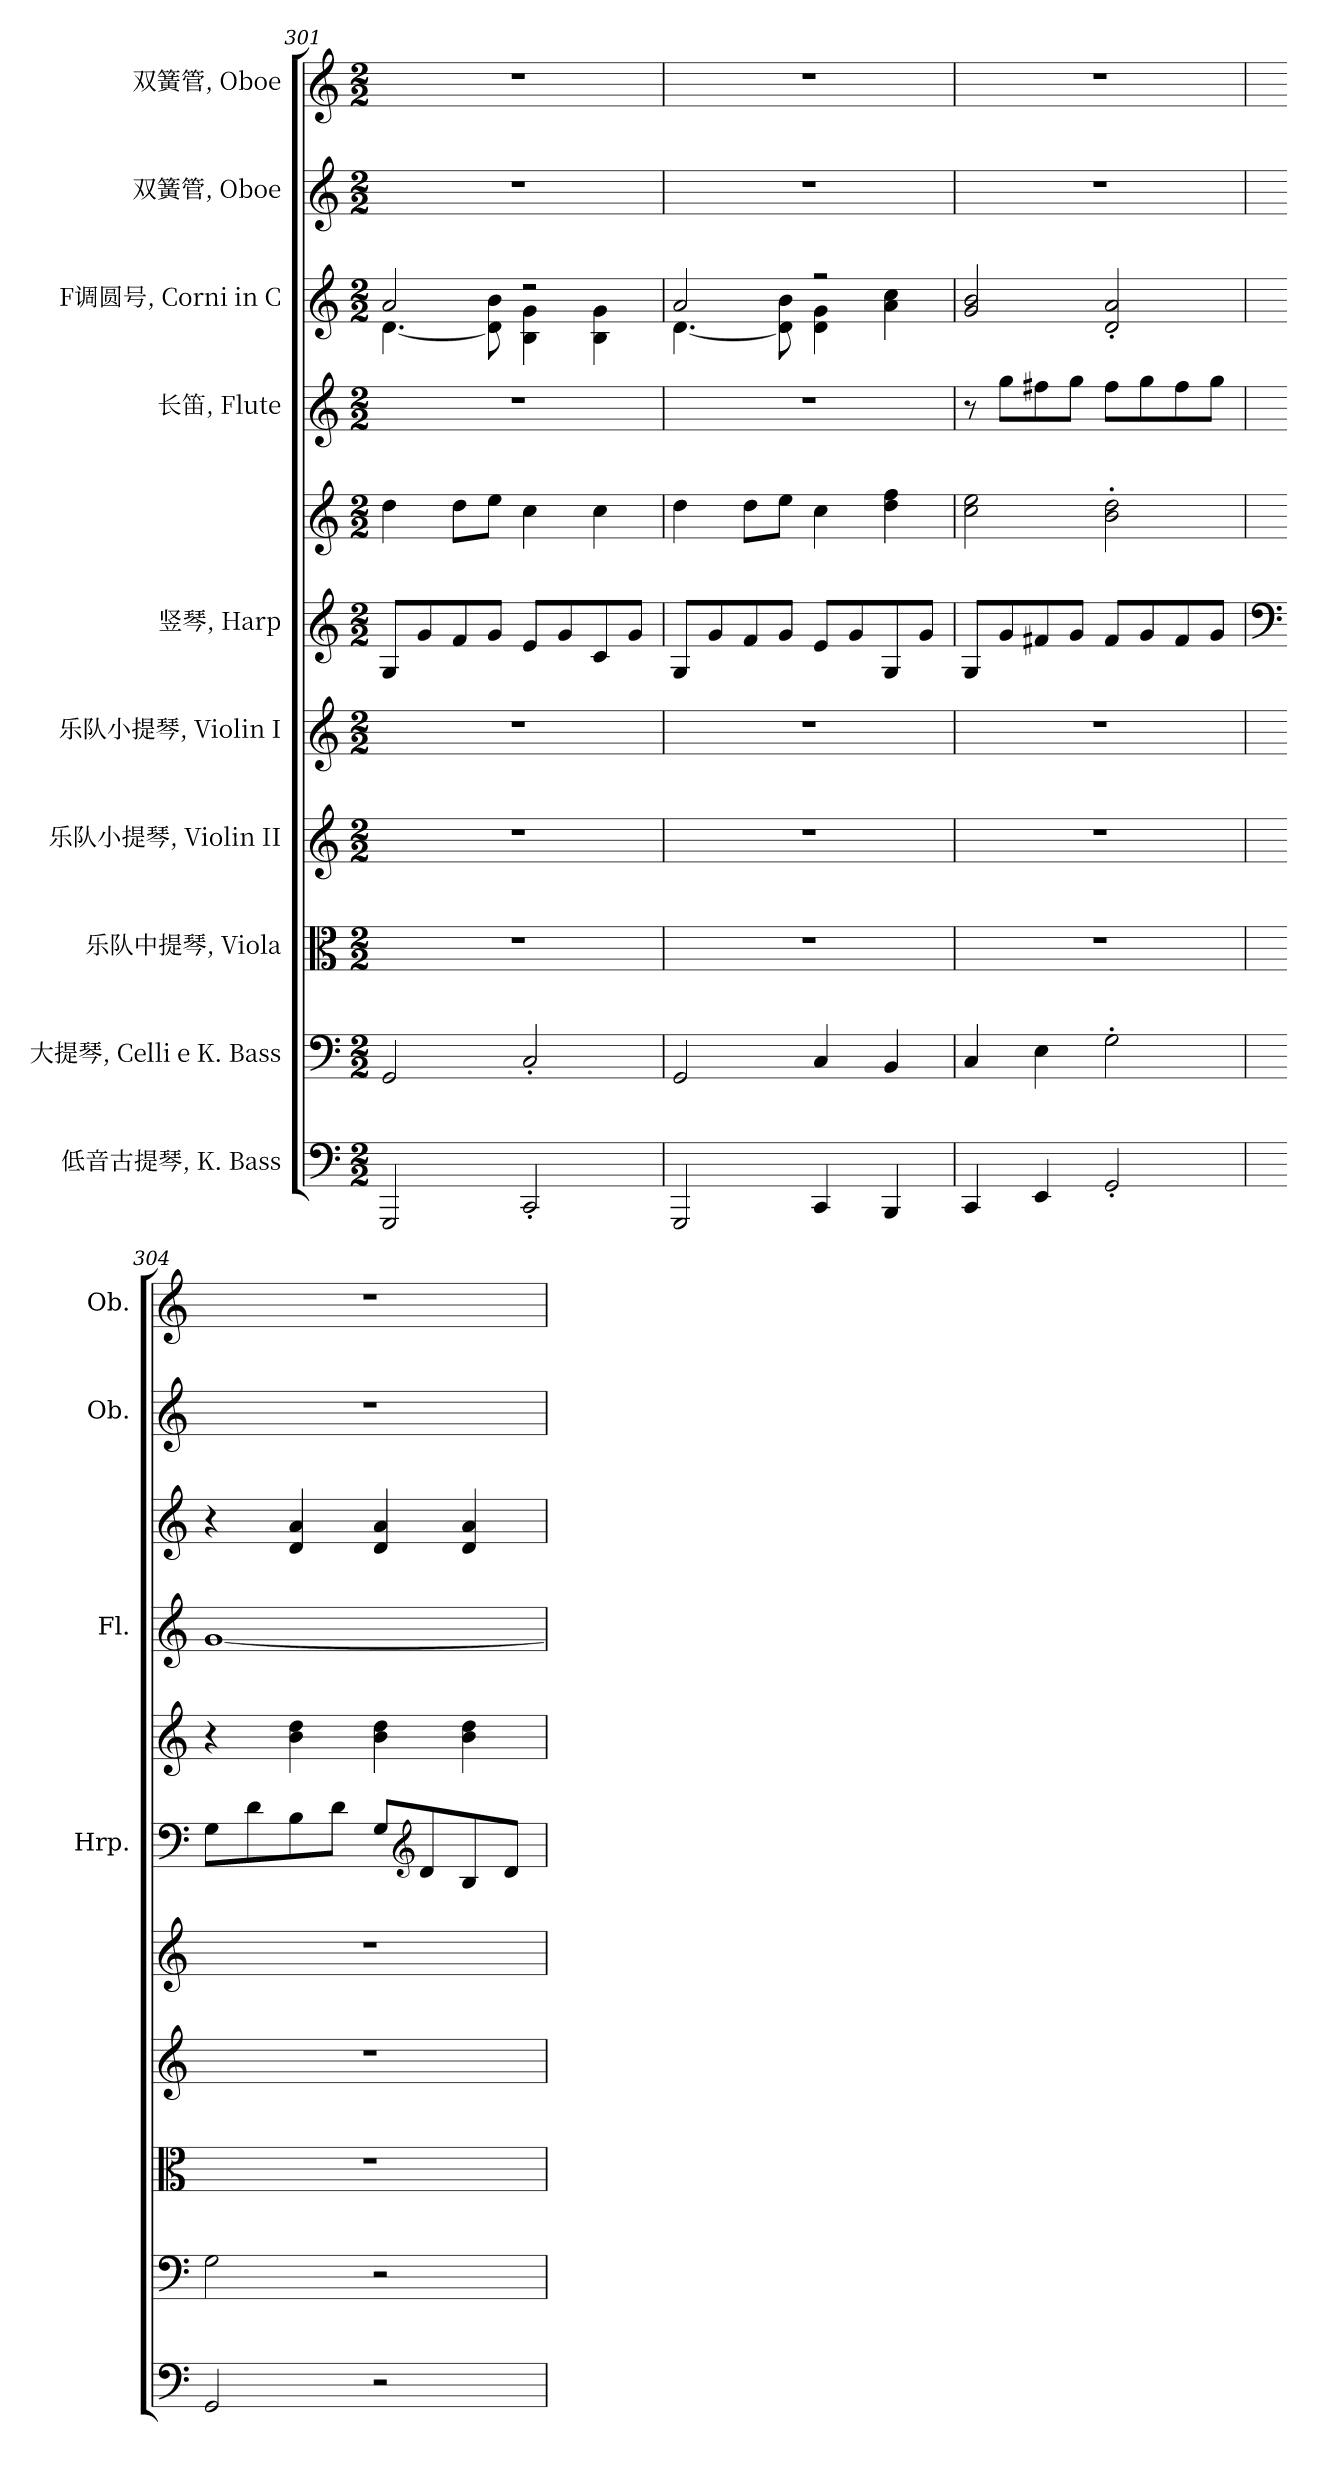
**kern	**kern	**kern	**kern	**kern	**kern	**kern	**kern	**kern	**kern	**kern
*part10	*part9	*part8	*part7	*part6	*part5	*part5	*part4	*part3	*part2	*part1
*staff11	*staff10	*staff9	*staff8	*staff7	*staff6	*staff5	*staff4	*staff3	*staff2	*staff1
*I"低音古提琴, K. Bass	*I"大提琴, Celli e K. Bass	*I"乐队中提琴, Viola	*I"乐队小提琴, Violin II	*I"乐队小提琴, Violin I	*I"竖琴, Harp	*	*I"长笛, Flute	*I"F调圆号, Corni in C	*I"双簧管, Oboe	*I"双簧管, Oboe
*	*	*	*	*	*I'Hrp.	*	*I'Fl.	*	*I'Ob.	*I'Ob.
*clefF4	*clefF4	*clefC3	*clefG2	*clefG2	*clefG2	*clefG2	*clefG2	*clefG2	*clefG2	*clefG2
*	*	*	*	*	*	*	*	*ITrd4c7	*	*
*k[]	*k[]	*k[]	*k[]	*k[]	*k[]	*k[]	*k[]	*k[b-]	*k[]	*k[]
*M2/2	*M2/2	*M2/2	*M2/2	*M2/2	*M2/2	*M2/2	*M2/2	*M2/2	*M2/2	*M2/2
=301	=301	=301	=301	=301	=301	=301	=301	=301	=301	=301
*	*	*	*	*	*	*	*	*^	*	*
2GGG/	2GG/	1r	1r	1r	8G/L	4dd\	1r	2d/	[4.G\	1r	1r
.	.	.	.	.	8g/	.	.	.	.	.	.
.	.	.	.	.	8f/	8dd\L	.	.	.	.	.
.	.	.	.	.	8g/J	8ee\J	.	.	8G\] 8e\	.	.
2CC'/	2C'/	.	.	.	8e/L	4cc\	.	2r	4E\ 4c\	.	.
.	.	.	.	.	8g/	.	.	.	.	.	.
.	.	.	.	.	8c/	4cc\	.	.	4E\ 4c\	.	.
.	.	.	.	.	8g/J	.	.	.	.	.	.
=302	=302	=302	=302	=302	=302	=302	=302	=302	=302	=302	=302
2GGG/	2GG/	1r	1r	1r	8G/L	4dd\	1r	2d/	[4.G\	1r	1r
.	.	.	.	.	8g/	.	.	.	.	.	.
.	.	.	.	.	8f/	8dd\L	.	.	.	.	.
.	.	.	.	.	8g/J	8ee\J	.	.	8G\] 8e\	.	.
4CC/	4C/	.	.	.	8e/L	4cc\	.	2r	4G\ 4c\	.	.
.	.	.	.	.	8g/	.	.	.	.	.	.
4BBB/	4BB/	.	.	.	8G/	4dd\ 4ff\	.	.	4d\ 4f\	.	.
.	.	.	.	.	8g/J	.	.	.	.	.	.
*	*	*	*	*	*	*	*	*v	*v	*	*
=303	=303	=303	=303	=303	=303	=303	=303	=303	=303	=303
4CC/	4C/	1r	1r	1r	8G/L	2cc\ 2ee\	8r	2c/ 2e/	1r	1r
.	.	.	.	.	8g/	.	8gg\L	.	.	.
4EE/	4E\	.	.	.	8f#X/	.	8ff#X\	.	.	.
.	.	.	.	.	8g/J	.	8gg\J	.	.	.
2GG'/	2G'\	.	.	.	8f#/L	2b\' 2dd\'	8ff#\L	2G/' 2d/'	.	.
.	.	.	.	.	8g/	.	8gg\	.	.	.
.	.	.	.	.	8f#/	.	8ff#\	.	.	.
.	.	.	.	.	8g/J	.	8gg\J	.	.	.
!!LO:PB:g=z
=304	=304	=304	=304	=304	=304	=304	=304	=304	=304	=304
*	*	*	*	*	*clefF4	*	*	*	*	*
2GG/	2G\	1r	1r	1r	8G\L	4r	[1g	4r	1r	1r
.	.	.	.	.	8d\	.	.	.	.	.
.	.	.	.	.	8B\	4b\ 4dd\	.	4G/ 4d/	.	.
.	.	.	.	.	8d\J	.	.	.	.	.
2r	2r	.	.	.	8G/L	4b\ 4dd\	.	4G/ 4d/	.	.
*	*	*	*	*	*clefG2	*	*	*	*	*
.	.	.	.	.	8d/	.	.	.	.	.
.	.	.	.	.	8B/	4b\ 4dd\	.	4G/ 4d/	.	.
.	.	.	.	.	8d/J	.	.	.	.	.
=	=	=	=	=	=	=	=	=	=	=
*-	*-	*-	*-	*-	*-	*-	*-	*-	*-	*-
